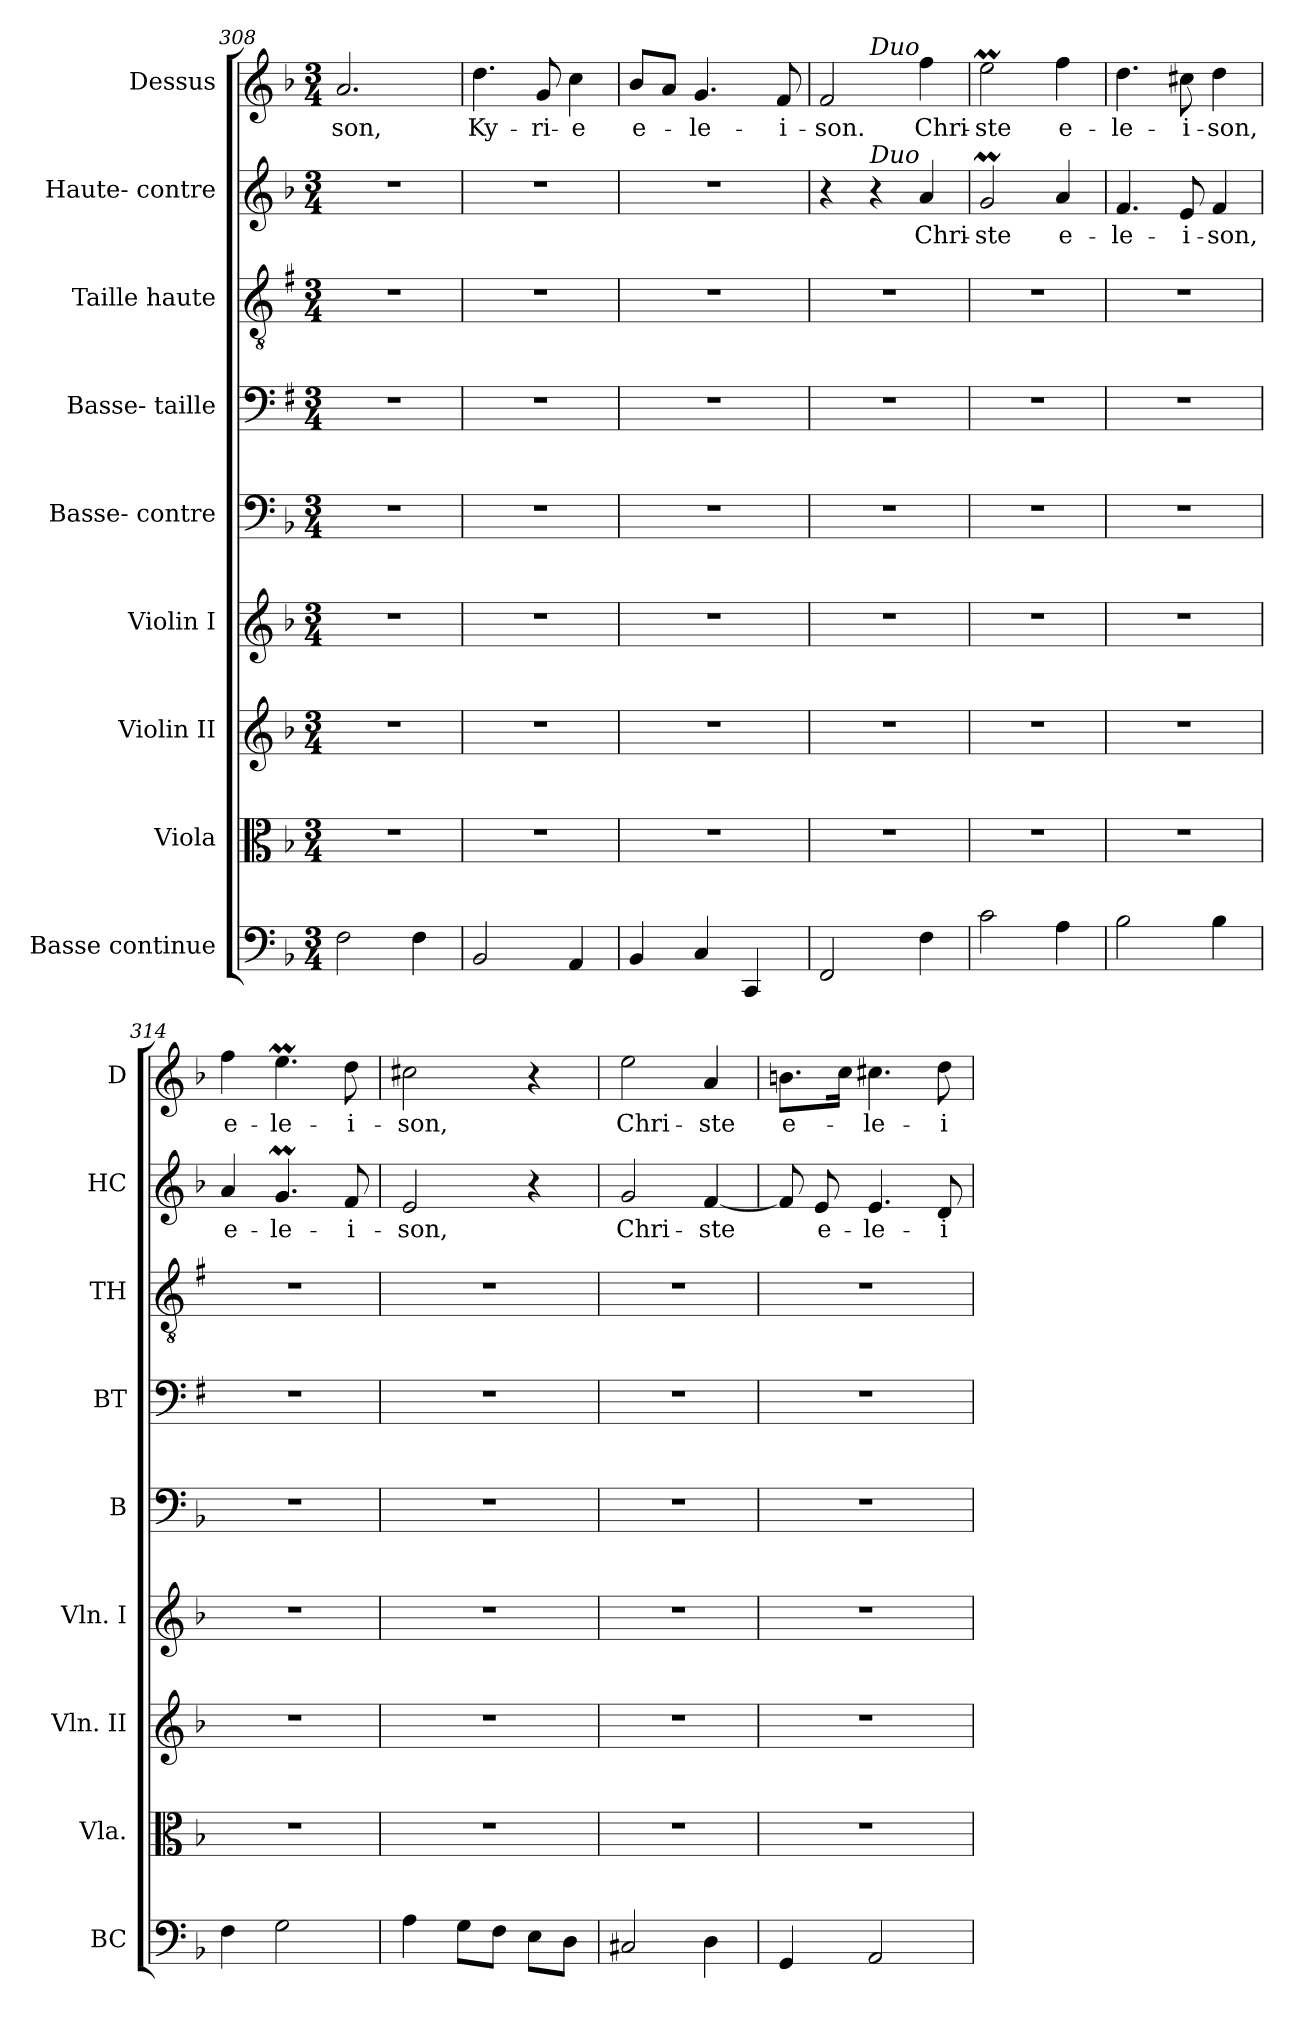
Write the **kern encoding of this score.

**kern	**kern	**kern	**kern	**kern	**kern	**kern	**kern	**text	**kern	**text
*part9	*part8	*part7	*part6	*part5	*part4	*part3	*part2	*part2	*part1	*part1
*staff9	*staff8	*staff7	*staff6	*staff5	*staff4	*staff3	*staff2	*staff2	*staff1	*staff1
*I"Basse  continue	*I"Viola	*I"Violin II	*I"Violin I	*I"Basse- contre	*I"Basse- taille	*I"Taille haute	*I"Haute- contre	*	*I"Dessus	*
*I'BC	*I'Vla.	*I'Vln. II	*I'Vln. I	*I'B	*I'BT	*I'TH	*I'HC	*	*I'D	*
!!LO:PB:g=z
*clefF4	*clefC3	*clefG2	*clefG2	*clefF4	*clefF4	*clefGv2	*clefG2	*	*clefG2	*
*	*	*	*	*	*ITrd1c2	*ITrd1c2	*	*	*	*
*k[b-]	*k[b-]	*k[b-]	*k[b-]	*k[b-]	*k[b-]	*k[b-]	*k[b-]	*	*k[b-]	*
*F:	*F:	*F:	*F:	*F:	*F:	*F:	*F:	*	*F:	*
*M3/4	*M3/4	*M3/4	*M3/4	*M3/4	*M3/4	*M3/4	*M3/4	*	*M3/4	*
=308	=308	=308	=308	=308	=308	=308	=308	=308	=308	=308
!	!	!	!	!	!	!	!	!	!	!LO:LY:b
2F\	2.r	2.r	2.r	2.r	2.r	2.r	2.r	.	2.a>/	-son,
4F\	.	.	.	.	.	.	.	.	.	.
=309	=309	=309	=309	=309	=309	=309	=309	=309	=309	=309
!	!	!	!	!	!	!	!	!	!	!LO:LY:b
2BB-/	2.r	2.r	2.r	2.r	2.r	2.r	2.r	.	4.dd\	Ky-
!	!	!	!	!	!	!	!	!	!	!LO:LY:b
.	.	.	.	.	.	.	.	.	8g/	-ri-
!	!	!	!	!	!	!	!	!	!	!LO:LY:b
4AA/	.	.	.	.	.	.	.	.	4cc\	-e
=310	=310	=310	=310	=310	=310	=310	=310	=310	=310	=310
!	!	!	!	!	!	!	!	!	!	!LO:LY:b
4BB-/	2.r	2.r	2.r	2.r	2.r	2.r	2.r	.	8b-/L	e-
.	.	.	.	.	.	.	.	.	8a/J	.
!	!	!	!	!	!	!	!	!	!	!LO:LY:b
4C/	.	.	.	.	.	.	.	.	4.g>/	-le-
4CC/	.	.	.	.	.	.	.	.	.	.
!	!	!	!	!	!	!	!	!	!	!LO:LY:b
.	.	.	.	.	.	.	.	.	8f/	-i-
=311	=311	=311	=311	=311	=311	=311	=311	=311	=311	=311
!	!	!	!	!	!	!	!	!	!	!LO:LY:b
*	*	*	*	*	*	*	*	*	*^	*
2FF/	2.r	2.r	2.r	2.r	2.r	2.r	4r	.	2f/	4ryy	-son.
!	!	!	!	!	!	!	!	!	!	!LO:TX:a:i:t=Duo	!
!	!	!	!	!	!	!	!LO:TX:a:i:t=Duo	!	!	!	!
.	.	.	.	.	.	.	4r	.	.	2ryy	.
!	!	!	!	!	!	!	!	!LO:LY:b	!	!	!LO:LY:b
4F\	.	.	.	.	.	.	4a/	Chri-	4ff\	.	Chri-
=312	=312	=312	=312	=312	=312	=312	=312	=312	=312	=312	=312
!	!	!	!	!	!	!	!	!LO:LY:b	!	!	!LO:LY:b
*	*	*	*	*	*	*	*	*	*v	*v	*
2c\	2.r	2.r	2.r	2.r	2.r	2.r	2gM/	-ste	2eem\	-ste
!	!	!	!	!	!	!	!	!LO:LY:b	!	!LO:LY:b
4A\	.	.	.	.	.	.	4a/	e-	4ff\	e-
=313	=313	=313	=313	=313	=313	=313	=313	=313	=313	=313
!	!	!	!	!	!	!	!	!LO:LY:b	!	!LO:LY:b
2B-\	2.r	2.r	2.r	2.r	2.r	2.r	4.f/	-le-	4.dd\	-le-
!	!	!	!	!	!	!	!	!LO:LY:b	!	!LO:LY:b
.	.	.	.	.	.	.	8e/	-i-	8cc#X\	-i-
!	!	!	!	!	!	!	!	!LO:LY:b	!	!LO:LY:b
4B-\	.	.	.	.	.	.	4f/	-son,	4dd\	-son,
=314	=314	=314	=314	=314	=314	=314	=314	=314	=314	=314
!	!	!	!	!	!	!	!	!LO:LY:b	!	!LO:LY:b
4F\	2.r	2.r	2.r	2.r	2.r	2.r	4a/	e-	4ff\	e-
!	!	!	!	!	!	!	!	!LO:LY:b	!	!LO:LY:b
2G\	.	.	.	.	.	.	4.gM/	-le-	4.eem\	-le-
!	!	!	!	!	!	!	!	!LO:LY:b	!	!LO:LY:b
.	.	.	.	.	.	.	8f/	-i-	8dd\	-i-
!!LO:LB:g=z
=315	=315	=315	=315	=315	=315	=315	=315	=315	=315	=315
!	!	!	!	!	!	!	!	!LO:LY:b	!	!LO:LY:b
4A\	2.r	2.r	2.r	2.r	2.r	2.r	2e>/	-son,	2cc#X>\	-son,
8G\L	.	.	.	.	.	.	.	.	.	.
8F\J	.	.	.	.	.	.	.	.	.	.
8E\L	.	.	.	.	.	.	4r	.	4r	.
8D\J	.	.	.	.	.	.	.	.	.	.
=316	=316	=316	=316	=316	=316	=316	=316	=316	=316	=316
!	!	!	!	!	!	!	!	!LO:LY:b	!	!LO:LY:b
2C#X/	2.r	2.r	2.r	2.r	2.r	2.r	2g/	Chri-	2ee\	Chri-
!	!	!	!	!	!	!	!	!LO:LY:b	!	!LO:LY:b
4D\	.	.	.	.	.	.	[4f/	-ste	4a/	-ste
=317	=317	=317	=317	=317	=317	=317	=317	=317	=317	=317
!	!	!	!	!	!	!	!	!	!	!LO:LY:b
4GG/	2.r	2.r	2.r	2.r	2.r	2.r	8f/]	.	8.bn\L	e-
!	!	!	!	!	!	!	!	!LO:LY:b	!	!
.	.	.	.	.	.	.	8e/	e-	.	.
.	.	.	.	.	.	.	.	.	16cc\Jk	.
!	!	!	!	!	!	!	!	!LO:LY:b	!	!LO:LY:b
2AA/	.	.	.	.	.	.	4.e>/	-le-	4.cc#X>\	-le-
!	!	!	!	!	!	!	!	!LO:LY:b	!	!LO:LY:b
.	.	.	.	.	.	.	8d/	-i-	8dd\	-i-
=	=	=	=	=	=	=	=	=	=	=
*-	*-	*-	*-	*-	*-	*-	*-	*-	*-	*-
